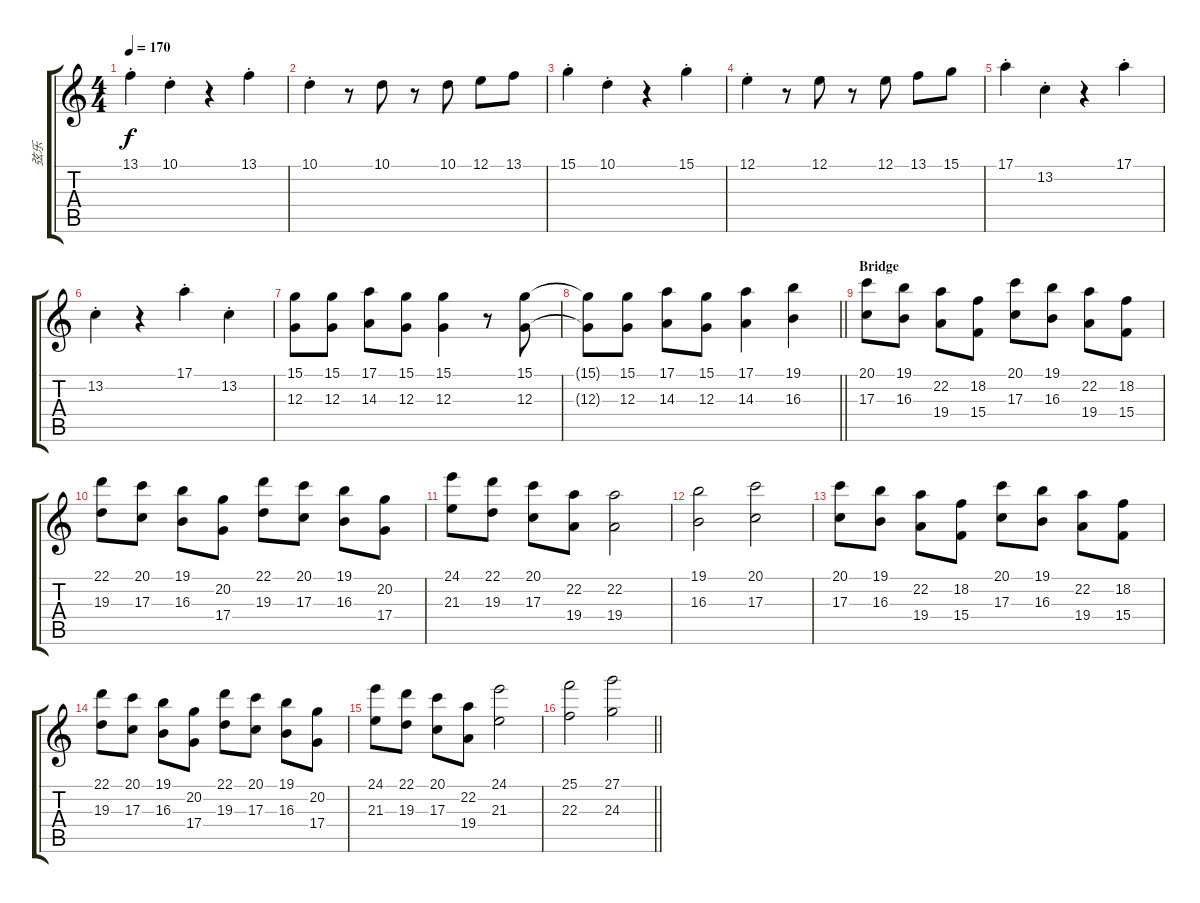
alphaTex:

\track ("弦乐" "弦乐") {instrument stringensemble1}
\staff {score tabs}
\tuning (E4 B3 G3 D3 A2 E2) {hide}
\ts (4 4)
\tempo 170
\clef g2
\ks c
13.1{st}.4{dy f} 10.1{st}.4 r.4 13.1{st}.4 |
10.1{st}.4 r.8 10.1.8 r.8 10.1.8 12.1.8 13.1.8 |
15.1{st}.4 10.1{st}.4 r.4 15.1{st}.4 |
12.1{st}.4 r.8 12.1.8 r.8 12.1.8 13.1.8 15.1.8 |
17.1{st}.4 13.2{st}.4 r.4 17.1{st}.4 |
13.2{st}.4 r.4 17.1{st}.4 13.2{st}.4 |
(15.1 12.3).8 (15.1 12.3).8 (17.1 14.3).8 (15.1 12.3).8 (15.1 12.3).4 r.8 (15.1 12.3).8 |
\barLineRight lightlight
(15.1{t} 12.3{t}).8 (15.1 12.3).8 (17.1 14.3).8 (15.1 12.3).8 (17.1 14.3).4 (19.1 16.3).4 |
\section ("" "Bridge")
(20.1 17.3).8 (19.1 16.3).8 (22.2 19.4).8 (18.2 15.4).8 (20.1 17.3).8 (19.1 16.3).8 (22.2 19.4).8 (18.2 15.4).8 |
(22.1 19.3).8 (20.1 17.3).8 (19.1 16.3).8 (20.2 17.4).8 (22.1 19.3).8 (20.1 17.3).8 (19.1 16.3).8 (20.2 17.4).8 |
(24.1 21.3).8 (22.1 19.3).8 (20.1 17.3).8 (22.2 19.4).8 (22.2 19.4).2 |
(19.1 16.3).2 (20.1 17.3).2 |
(20.1 17.3).8 (19.1 16.3).8 (22.2 19.4).8 (18.2 15.4).8 (20.1 17.3).8 (19.1 16.3).8 (22.2 19.4).8 (18.2 15.4).8 |
(22.1 19.3).8 (20.1 17.3).8 (19.1 16.3).8 (20.2 17.4).8 (22.1 19.3).8 (20.1 17.3).8 (19.1 16.3).8 (20.2 17.4).8 |
(24.1 21.3).8 (22.1 19.3).8 (20.1 17.3).8 (22.2 19.4).8 (24.1 21.3).2 |
\barLineRight lightlight
(25.1 22.3).2 (27.1 24.3).2
